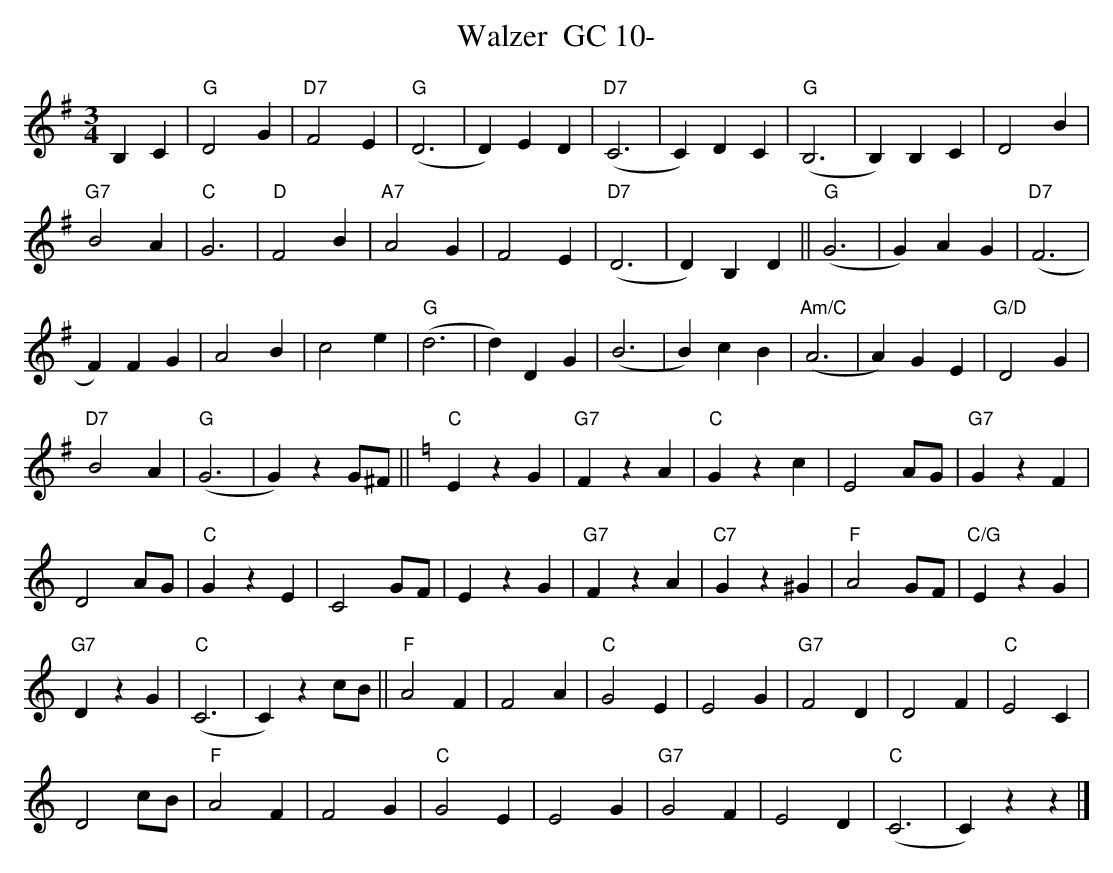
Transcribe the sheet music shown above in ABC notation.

X:1
T:Walzer  GC 10-
M:3/4
L:1/4
K:Gmaj%%MIDI gchordon
B,C | "G"D2G | "D7"F2E | "G"(D3 | D)ED | "D7"(C3 | C)DC | "G"(B,3 | B,) B,C | D2B |
"G7"B2A | "C"G3 | "D"F2B | "A7"A2G | F2E | ("D7"D3 | D)B,D || "G"(G3 | G)AG | "D7"(F3 |
F)FG | A2B | c2e | "G"(d3 | d) DG | (B3 | B)cB | "Am/C"(A3 | A) GE | "G/D"D2G |
"D7"B2A | "G"(G3 | G)z G/2^F/2 || [K:Cmaj] "C"EzG | "G7"FzA | "C"Gzc | E2A/2G/2 | "G7"GzF |
D2A/2G/2 | "C"GzE | C2G/2F/2 | EzG | "G7"FzA | "C7"Gz^G | "F"A2G/2F/2 | "C/G"EzG |
"G7"DzG | "C"(C3 | C)zc/2B/2 || "F"A2F | F2A | "C"G2E | E2G | "G7"F2D | D2F | "C"E2C |
D2c/2B/2 | "F"A2F | F2G | "C"G2E | E2G | "G7"G2F | E2D | "C"(C3 | C)zz |]
